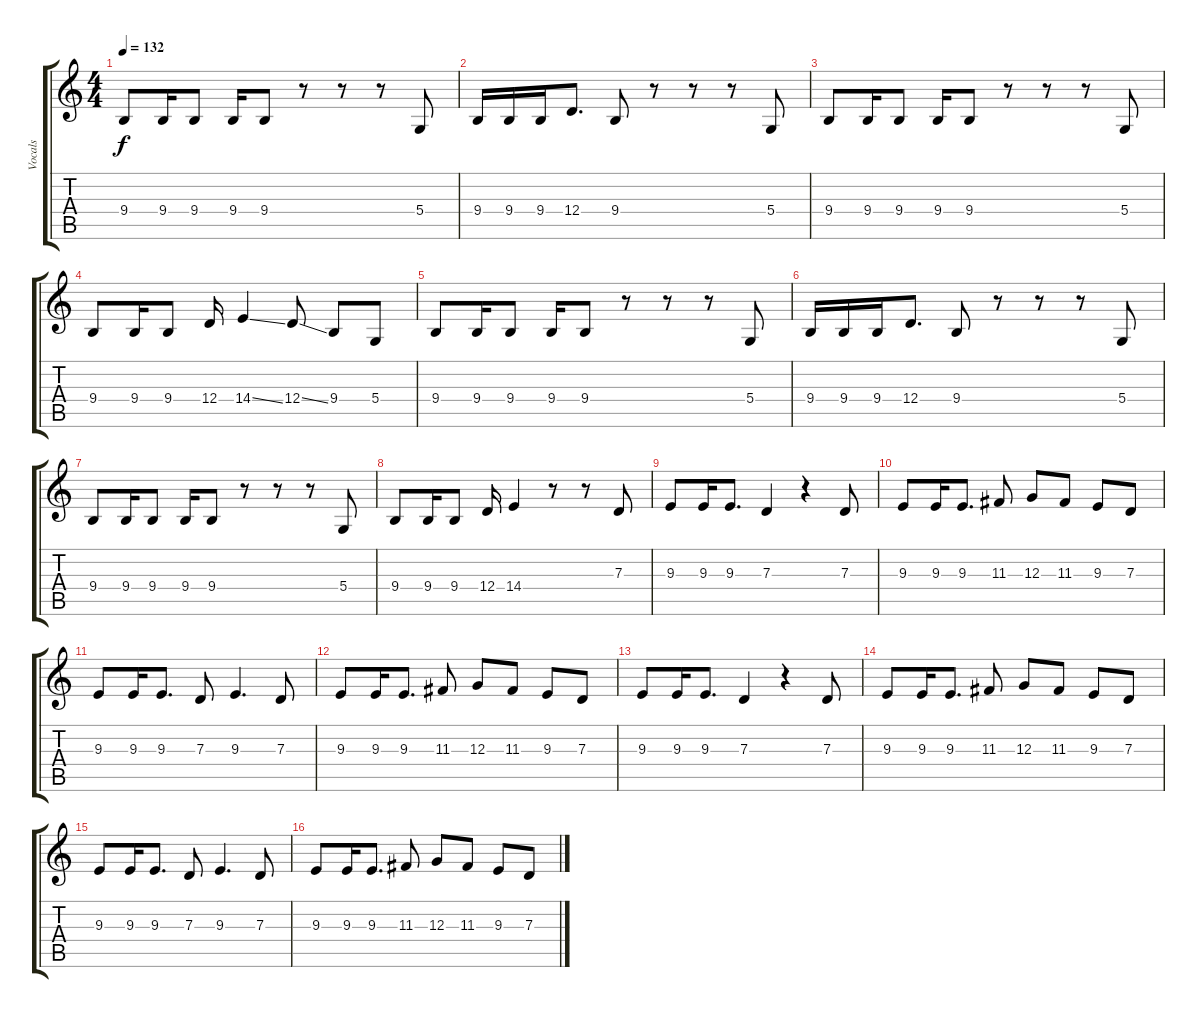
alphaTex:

\track ("Vocals" "Vocals") {instrument musicbox}
\staff {score tabs}
\tuning (E4 B3 G3 D3 A2 E2) {hide}
\ts (4 4)
\tempo 132
\clef g2
\ks c
9.4.8{dy f} 9.4.16 9.4.8 9.4.16 9.4.8 r.8 r.8 r.8 5.4.8 |
9.4.16 9.4.16 9.4.16 12.4.8{d} 9.4.8 r.8 r.8 r.8 5.4.8 |
9.4.8 9.4.16 9.4.8 9.4.16 9.4.8 r.8 r.8 r.8 5.4.8 |
9.4.8 9.4.16 9.4.8 12.4.16 14.4{ss}.4 12.4{ss}.8 9.4.8 5.4.8 |
9.4.8 9.4.16 9.4.8 9.4.16 9.4.8 r.8 r.8 r.8 5.4.8 |
9.4.16 9.4.16 9.4.16 12.4.8{d} 9.4.8 r.8 r.8 r.8 5.4.8 |
9.4.8 9.4.16 9.4.8 9.4.16 9.4.8 r.8 r.8 r.8 5.4.8 |
9.4.8 9.4.16 9.4.8 12.4.16 14.4.4 r.8 r.8 7.3.8 |
9.3.8 9.3.16 9.3.8{d} 7.3.4 r.4 7.3.8 |
9.3.8 9.3.16 9.3.8{d} 11.3.8 12.3.8 11.3.8 9.3.8 7.3.8 |
9.3.8 9.3.16 9.3.8{d} 7.3.8 9.3.4{d} 7.3.8 |
9.3.8 9.3.16 9.3.8{d} 11.3.8 12.3.8 11.3.8 9.3.8 7.3.8 |
9.3.8 9.3.16 9.3.8{d} 7.3.4 r.4 7.3.8 |
9.3.8 9.3.16 9.3.8{d} 11.3.8 12.3.8 11.3.8 9.3.8 7.3.8 |
9.3.8 9.3.16 9.3.8{d} 7.3.8 9.3.4{d} 7.3.8 |
9.3.8 9.3.16 9.3.8{d} 11.3.8 12.3.8 11.3.8 9.3.8 7.3.8
